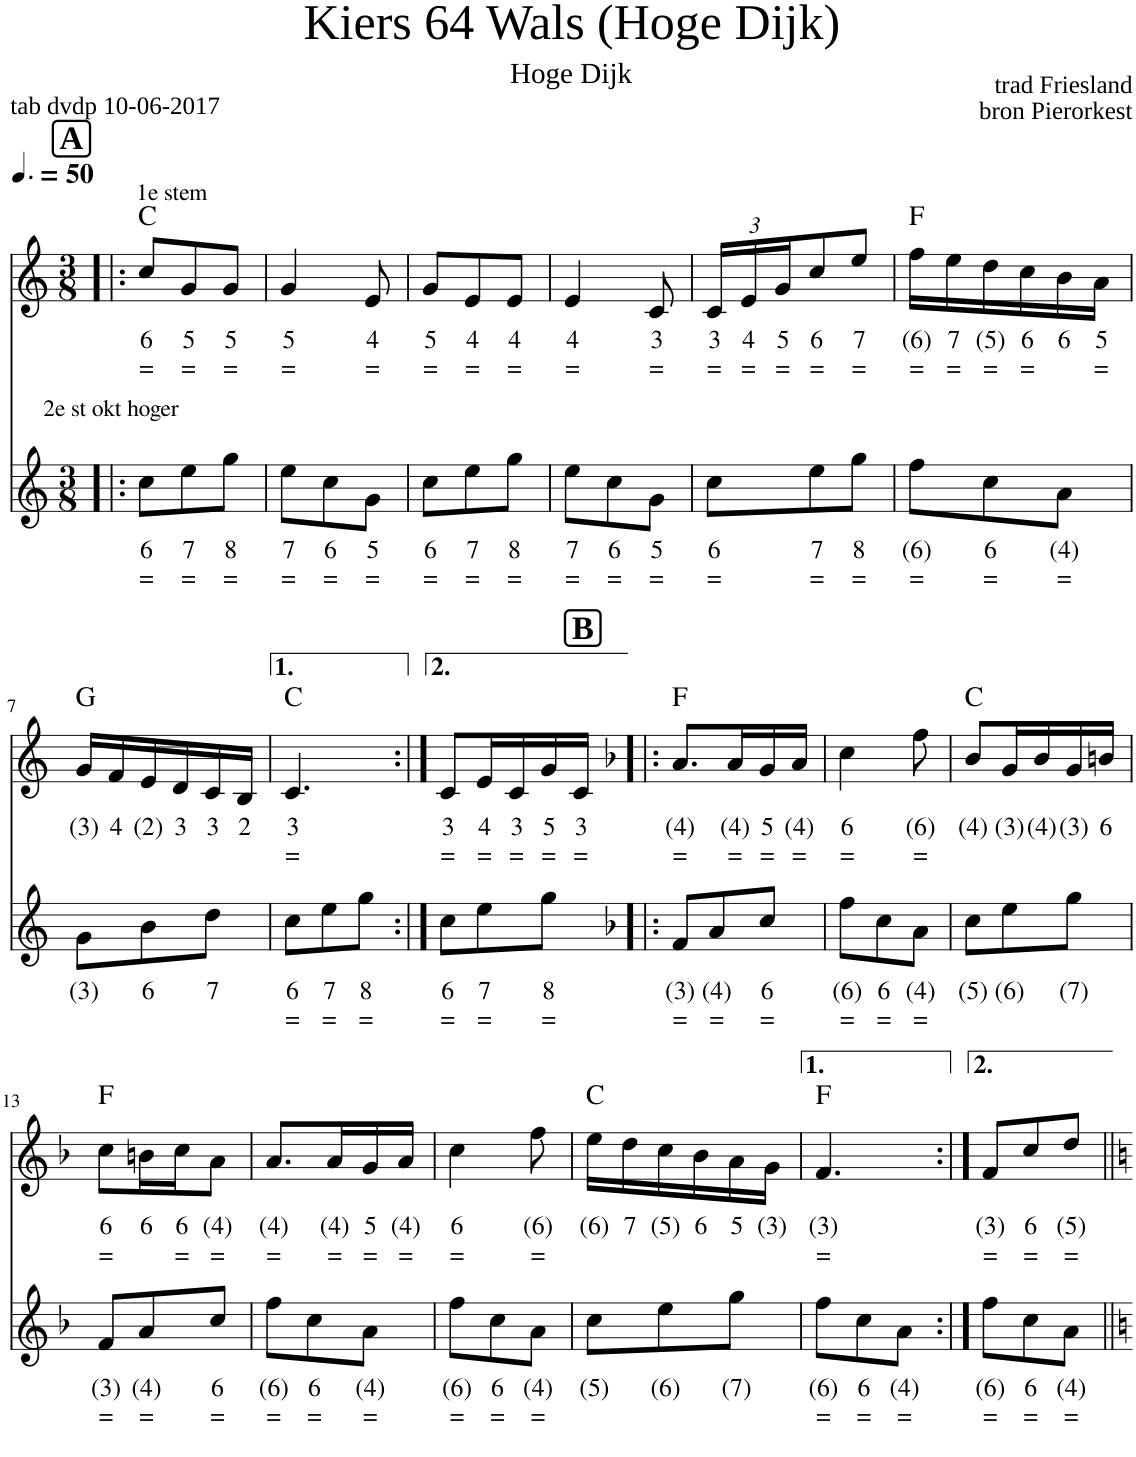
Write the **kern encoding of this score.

**kern	**text	**text	**kern	**text	**text	**kern	**text	**text	**harte
*part3	*part3	*part3	*part2	*part2	*part2	*part1	*part1	*part1	*part1
*staff3	*staff3	*staff3	*staff2	*staff2	*staff2	*staff1	*staff1	*staff1	*
*I"Stem	*	*	*I"Voice	*	*	*I"Voice	*	*	*
*	*	*	*stria5	*	*	*	*	*	*
*clefG2	*	*	*clefG2	*	*	*clefG2	*	*	*
*k[]	*	*	*k[]	*	*	*k[]	*	*	*
*M3/8	*	*	*M3/8	*	*	*M3/8	*	*	*
*MM75	*	*	*MM75	*	*	*MM75	*	*	*
!!LO:REH:place=s1:a:B:cj:fs=14:t=A
=1!|:	=1!|:	=1!|:	=1!|:	=1!|:	=1!|:	=1!|:	=1!|:	=1!|:	=1!|:
!	!	!	!	!	!	!LO:TX:a:t=1e stem	!	!	!
!	!	!	!LO:TX:a:t=2e stem	!	!	!	!	!	!
!LO:TX:a:t=2e st okt hoger	!	!	!	!	!	!	!	!	!
!	!LO:LY:b	!LO:LY:b	!	!	!	!	!LO:LY:b	!LO:LY:b	!
8cc\L	6	=	8cL	3	=	8cc/L	6	=	C:maj
!	!LO:LY:b	!LO:LY:b	!	!	!	!	!LO:LY:b	!LO:LY:b	!
8ee\	7	=	8e	4	=	8g/	5	=	.
!	!LO:LY:b	!LO:LY:b	!	!	!	!	!LO:LY:b	!LO:LY:b	!
8gg\J	8	=	8gJ	5	=	8g/J	5	=	.
=2	=2	=2	=2	=2	=2	=2	=2	=2	=2
!	!LO:LY:b	!LO:LY:b	!	!	!	!	!LO:LY:b	!LO:LY:b	!
8ee\L	7	=	8eL	4	=	4g/	5	=	.
!	!LO:LY:b	!LO:LY:b	!	!	!	!	!	!	!
8cc\	6	=	8c	3	=	.	.	.	.
!	!LO:LY:b	!LO:LY:b	!	!	!	!	!LO:LY:b	!LO:LY:b	!
8g\J	5	=	8GJ	2	=	8e/	4	=	.
=3	=3	=3	=3	=3	=3	=3	=3	=3	=3
!	!LO:LY:b	!LO:LY:b	!	!	!	!	!LO:LY:b	!LO:LY:b	!
8cc\L	6	=	8cL	3	=	8g/L	5	=	.
!	!LO:LY:b	!LO:LY:b	!	!	!	!	!LO:LY:b	!LO:LY:b	!
8ee\	7	=	8e	4	=	8e/	4	=	.
!	!LO:LY:b	!LO:LY:b	!	!	!	!	!LO:LY:b	!LO:LY:b	!
8gg\J	8	=	8gJ	5	=	8e/J	4	=	.
=4	=4	=4	=4	=4	=4	=4	=4	=4	=4
!	!LO:LY:b	!LO:LY:b	!	!	!	!	!LO:LY:b	!LO:LY:b	!
8ee\L	7	=	8eL	4	=	4e/	4	=	.
!	!LO:LY:b	!LO:LY:b	!	!	!	!	!	!	!
8cc\	6	=	8c	3	=	.	.	.	.
!	!LO:LY:b	!LO:LY:b	!	!	!	!	!LO:LY:b	!LO:LY:b	!
8g\J	5	=	8GJ	2	=	8c/	3	=	.
=5	=5	=5	=5	=5	=5	=5	=5	=5	=5
!	!LO:LY:b	!LO:LY:b	!	!	!	!	!	!	!
*	*	*	*	*	*	*Xbrackettup	*	*	*
!	!	!	!	!	!	!	!LO:LY:b	!LO:LY:b	!
8cc\L	6	=	8cL	3	=	24c/LL	3	=	.
!	!	!	!	!	!	!	!LO:LY:b	!LO:LY:b	!
.	.	.	.	.	.	24e/	4	=	.
!	!	!	!	!	!	!	!LO:LY:b	!LO:LY:b	!
.	.	.	.	.	.	24g/J	5	=	.
!	!LO:LY:b	!LO:LY:b	!	!	!	!	!LO:LY:b	!LO:LY:b	!
8ee\	7	=	8e	4	=	8cc/	6	=	.
!	!LO:LY:b	!LO:LY:b	!	!	!	!	!LO:LY:b	!LO:LY:b	!
8gg\J	8	=	8gJ	5	=	8ee/J	7	=	.
=6	=6	=6	=6	=6	=6	=6	=6	=6	=6
!	!LO:LY:b	!LO:LY:b	!	!	!	!	!LO:LY:b	!LO:LY:b	!
8ff\L	(6)	=	8fL	(3)	=	16ff\LL	(6)	=	F:maj
!	!	!	!	!	!	!	!LO:LY:b	!LO:LY:b	!
.	.	.	.	.	.	16ee\	7	=	.
!	!LO:LY:b	!LO:LY:b	!	!	!	!	!LO:LY:b	!LO:LY:b	!
8cc\	6	=	8c	3	=	16dd\	(5)	=	.
!	!	!	!	!	!	!	!LO:LY:b	!LO:LY:b	!
.	.	.	.	.	.	16cc\	6	=	.
!	!LO:LY:b	!LO:LY:b	!	!	!	!	!LO:LY:b	!	!
8a\J	(4)	=	8AJ	3!	=	16b\	6	.	.
!	!	!	!	!	!	!	!LO:LY:b	!LO:LY:b	!
.	.	.	.	.	.	16a\JJ	5	=	.
!!LO:LB:g=z
=7	=7	=7	=7	=7	=7	=7	=7	=7	=7
!	!LO:LY:b	!	!	!	!	!	!LO:LY:b	!	!
8g\L	(3)	.	8GL	2	=	16g/LL	(3)	.	G:maj
!	!	!	!	!	!	!	!LO:LY:b	!	!
.	.	.	.	.	.	16f/	4	.	.
!	!LO:LY:b	!	!	!	!	!	!LO:LY:b	!	!
8b\	6	.	8B	2	.	16e/	(2)	.	.
!	!	!	!	!	!	!	!LO:LY:b	!	!
.	.	.	.	.	.	16d/	3	.	.
!	!LO:LY:b	!	!	!	!	!	!LO:LY:b	!	!
8dd\J	7	.	8dJ	3	.	16c/	3	.	.
!	!	!	!	!	!	!	!LO:LY:b	!	!
.	.	.	.	.	.	16B/JJ	2	.	.
=8	=8	=8	=8	=8	=8	=8	=8	=8	=8
!	!LO:LY:b	!LO:LY:b	!	!	!	!	!LO:LY:b	!LO:LY:b	!
8cc\L	6	=	8cL	3	=	4.c/	3	=	C:maj
!	!LO:LY:b	!LO:LY:b	!	!	!	!	!	!	!
8ee\	7	=	8e	4	=	.	.	.	.
!	!LO:LY:b	!LO:LY:b	!	!	!	!	!	!	!
8gg\J	8	=	8gJ	5	=	.	.	.	.
=9:|!	=9:|!	=9:|!	=9:|!	=9:|!	=9:|!	=9:|!	=9:|!	=9:|!	=9:|!
!	!LO:LY:b	!LO:LY:b	!	!	!	!	!LO:LY:b	!LO:LY:b	!
8cc\L	6	=	8cL	3	=	8c/L	3	=	.
!	!LO:LY:b	!LO:LY:b	!	!	!	!	!LO:LY:b	!LO:LY:b	!
8ee\	7	=	8e	4	=	16e/L	4	=	.
!	!	!	!	!	!	!	!LO:LY:b	!LO:LY:b	!
.	.	.	.	.	.	16c/	3	=	.
!	!LO:LY:b	!LO:LY:b	!	!	!	!	!LO:LY:b	!LO:LY:b	!
8gg\J	8	=	8gJ	5	=	16g/	5	=	.
!	!	!	!	!	!	!	!LO:LY:b	!LO:LY:b	!
.	.	.	.	.	.	16c/JJ	3	=	.
!!LO:REH:place=s1:a:B:cj:fs=14:t=B
=10!|:	=10!|:	=10!|:	=10!|:	=10!|:	=10!|:	=10!|:	=10!|:	=10!|:	=10!|:
*k[b-]	*	*	*k[b-]	*	*	*k[b-]	*	*	*
!	!LO:LY:b	!LO:LY:b	!	!	!	!	!LO:LY:b	!LO:LY:b	!
8f/L	(3)	=	8FL	3!	=	8.a/L	(4)	=	F:maj
!	!LO:LY:b	!LO:LY:b	!	!	!	!	!	!	!
8a/	(4)	=	8A	3!	=	.	.	.	.
!	!	!	!	!	!	!	!LO:LY:b	!LO:LY:b	!
.	.	.	.	.	.	16a/L	(4)	=	.
!	!LO:LY:b	!LO:LY:b	!	!	!	!	!LO:LY:b	!LO:LY:b	!
8cc/J	6	=	8cJ	3	=	16g/	5	=	.
!	!	!	!	!	!	!	!LO:LY:b	!LO:LY:b	!
.	.	.	.	.	.	16a/JJ	(4)	=	.
=11	=11	=11	=11	=11	=11	=11	=11	=11	=11
!	!LO:LY:b	!LO:LY:b	!	!	!	!	!LO:LY:b	!LO:LY:b	!
8ff\L	(6)	=	8fL	(3)	=	4cc\	6	=	.
!	!LO:LY:b	!LO:LY:b	!	!	!	!	!	!	!
8cc\	6	=	8c	3	=	.	.	.	.
!	!LO:LY:b	!LO:LY:b	!	!	!	!	!LO:LY:b	!LO:LY:b	!
8a\J	(4)	=	8AJ	3!	=	8ff\	(6)	=	.
=12	=12	=12	=12	=12	=12	=12	=12	=12	=12
!	!LO:LY:b	!	!	!	!	!	!LO:LY:b	!	!
8cc\L	(5)	.	8cL	3	=	8b-/L	(4)	.	C:maj
!	!LO:LY:b	!	!	!	!	!	!LO:LY:b	!	!
8ee\	(6)	.	8e	4	=	16g/L	(3)	.	.
!	!	!	!	!	!	!	!LO:LY:b	!	!
.	.	.	.	.	.	16b-/	(4)	.	.
!	!LO:LY:b	!	!	!	!	!	!LO:LY:b	!	!
8gg\J	(7)	.	8gJ	5	=	16g/	(3)	.	.
!	!	!	!	!	!	!	!LO:LY:b	!	!
.	.	.	.	.	.	16bn/JJ	6	.	.
!!LO:LB:g=z
=13	=13	=13	=13	=13	=13	=13	=13	=13	=13
!	!LO:LY:b	!LO:LY:b	!	!	!	!	!LO:LY:b	!LO:LY:b	!
8f/L	(3)	=	8FL	3!	=	8cc\L	6	=	F:maj
!	!LO:LY:b	!LO:LY:b	!	!	!	!	!LO:LY:b	!	!
8a/	(4)	=	8A	3!	=	16bn\L	6	.	.
!	!	!	!	!	!	!	!LO:LY:b	!LO:LY:b	!
.	.	.	.	.	.	16cc\J	6	=	.
!	!LO:LY:b	!LO:LY:b	!	!	!	!	!LO:LY:b	!LO:LY:b	!
8cc/J	6	=	8cJ	3	=	8a\J	(4)	=	.
=14	=14	=14	=14	=14	=14	=14	=14	=14	=14
!	!LO:LY:b	!LO:LY:b	!	!	!	!	!LO:LY:b	!LO:LY:b	!
8ff\L	(6)	=	8fL	(3)	=	8.a/L	(4)	=	.
!	!LO:LY:b	!LO:LY:b	!	!	!	!	!	!	!
8cc\	6	=	8c	3	=	.	.	.	.
!	!	!	!	!	!	!	!LO:LY:b	!LO:LY:b	!
.	.	.	.	.	.	16a/L	(4)	=	.
!	!LO:LY:b	!LO:LY:b	!	!	!	!	!LO:LY:b	!LO:LY:b	!
8a\J	(4)	=	8AJ	3!	=	16g/	5	=	.
!	!	!	!	!	!	!	!LO:LY:b	!LO:LY:b	!
.	.	.	.	.	.	16a/JJ	(4)	=	.
=15	=15	=15	=15	=15	=15	=15	=15	=15	=15
!	!LO:LY:b	!LO:LY:b	!	!	!	!	!LO:LY:b	!LO:LY:b	!
8ff\L	(6)	=	8fL	(3)	=	4cc\	6	=	.
!	!LO:LY:b	!LO:LY:b	!	!	!	!	!	!	!
8cc\	6	=	8c	3	=	.	.	.	.
!	!LO:LY:b	!LO:LY:b	!	!	!	!	!LO:LY:b	!LO:LY:b	!
8a\J	(4)	=	8AJ	3!	=	8ff\	(6)	=	.
=16	=16	=16	=16	=16	=16	=16	=16	=16	=16
!	!LO:LY:b	!	!	!	!	!	!LO:LY:b	!	!
8cc\L	(5)	.	8cL	3	=	16ee\LL	(6)	.	C:maj
!	!	!	!	!	!	!	!LO:LY:b	!	!
.	.	.	.	.	.	16dd\	7	.	.
!	!LO:LY:b	!	!	!	!	!	!LO:LY:b	!	!
8ee\	(6)	.	8e	4	=	16cc\	(5)	.	.
!	!	!	!	!	!	!	!LO:LY:b	!	!
.	.	.	.	.	.	16b-\	6	.	.
!	!LO:LY:b	!	!	!	!	!	!LO:LY:b	!	!
8gg\J	(7)	.	8gJ	5	=	16a\	5	.	.
!	!	!	!	!	!	!	!LO:LY:b	!	!
.	.	.	.	.	.	16g\JJ	(3)	.	.
=17	=17	=17	=17	=17	=17	=17	=17	=17	=17
!	!LO:LY:b	!LO:LY:b	!	!	!	!	!LO:LY:b	!LO:LY:b	!
8ff\L	(6)	=	8fL	(3)	=	4.f/	(3)	=	F:maj
!	!LO:LY:b	!LO:LY:b	!	!	!	!	!	!	!
8cc\	6	=	8c	3	=	.	.	.	.
!	!LO:LY:b	!LO:LY:b	!	!	!	!	!	!	!
8a\J	(4)	=	8AJ	3!	=	.	.	.	.
=18:|!	=18:|!	=18:|!	=18:|!	=18:|!	=18:|!	=18:|!	=18:|!	=18:|!	=18:|!
!	!LO:LY:b	!LO:LY:b	!	!	!	!	!LO:LY:b	!LO:LY:b	!
8ff\L	(6)	=	8fL	(3)	=	8f/L	(3)	=	.
!	!LO:LY:b	!LO:LY:b	!	!	!	!	!LO:LY:b	!LO:LY:b	!
8cc\	6	=	8c	3	=	8cc/	6	=	.
!	!LO:LY:b	!LO:LY:b	!	!	!	!	!LO:LY:b	!LO:LY:b	!
8a\J	(4)	=	8AJ	3!	=	8dd/J	(5)	=	.
=||	=||	=||	=||	=||	=||	=||	=||	=||	=||
*-	*-	*-	*-	*-	*-	*-	*-	*-	*-
